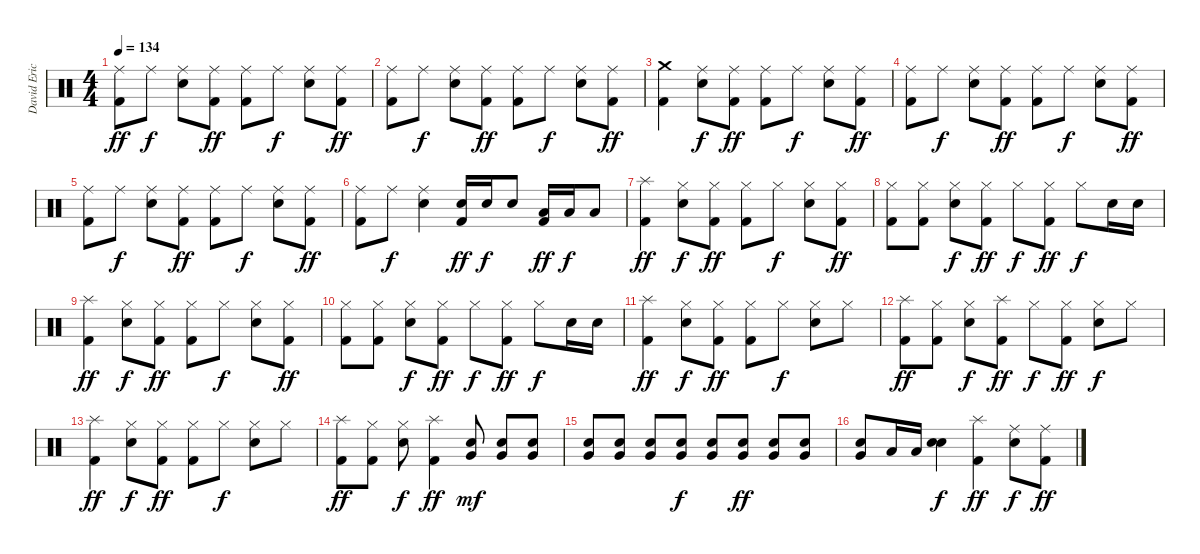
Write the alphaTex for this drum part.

\track ("David Eric Grohl" "David Eric") {instrument percussion}
\staff {score}
\articulation defaults
\ts (4 4)
\tempo 134
\clef neutral
\ks c
("Ride (middle)" "Kick (hit) 2").8{dy ff} "Ride (middle)".8{dy f} ("Ride (middle)" "Electric Snare (hit)").8 ("Ride (middle)" "Kick (hit) 2").8{dy ff} ("Ride (middle)" "Kick (hit) 2").8 "Ride (middle)".8{dy f} ("Ride (middle)" "Electric Snare (hit)").8 ("Ride (middle)" "Kick (hit) 2").8{dy ff} |
("Ride (middle)" "Kick (hit) 2").8 "Ride (middle)".8{dy f} ("Ride (middle)" "Electric Snare (hit)").8 ("Ride (middle)" "Kick (hit) 2").8{dy ff} ("Ride (middle)" "Kick (hit) 2").8 "Ride (middle)".8{dy f} ("Ride (middle)" "Electric Snare (hit)").8 ("Ride (middle)" "Kick (hit) 2").8{dy ff} |
("Crash medium (hit)" "Kick (hit) 2").4 ("Ride (middle)" "Electric Snare (hit)").8{dy f} ("Ride (middle)" "Kick (hit) 2").8{dy ff} ("Ride (middle)" "Kick (hit) 2").8 "Ride (middle)".8{dy f} ("Ride (middle)" "Electric Snare (hit)").8 ("Ride (middle)" "Kick (hit) 2").8{dy ff} |
("Ride (middle)" "Kick (hit) 2").8 "Ride (middle)".8{dy f} ("Ride (middle)" "Electric Snare (hit)").8 ("Ride (middle)" "Kick (hit) 2").8{dy ff} ("Ride (middle)" "Kick (hit) 2").8 "Ride (middle)".8{dy f} ("Ride (middle)" "Electric Snare (hit)").8 ("Ride (middle)" "Kick (hit) 2").8{dy ff} |
("Ride (middle)" "Kick (hit) 2").8 "Ride (middle)".8{dy f} ("Ride (middle)" "Electric Snare (hit)").8 ("Ride (middle)" "Kick (hit) 2").8{dy ff} ("Ride (middle)" "Kick (hit) 2").8 "Ride (middle)".8{dy f} ("Ride (middle)" "Electric Snare (hit)").8 ("Ride (middle)" "Kick (hit) 2").8{dy ff} |
("Ride (middle)" "Kick (hit) 2").8 "Ride (middle)".8{dy f} ("Ride (middle)" "Electric Snare (hit)").4 ("Electric Snare (hit)" "Kick (hit) 2").16{dy ff} "Electric Snare (hit)".16{dy f} "Electric Snare (hit)".8 ("Low Tom (hit)" "Kick (hit) 2").16{dy ff} "Low Tom (hit)".16{dy f} "Low Tom (hit)".8 |
("Splash (hit)" "Kick (hit) 2").4{dy ff} ("Hi-Hat (closed)" "Electric Snare (hit)").8{dy f} ("Hi-Hat (closed)" "Kick (hit) 2").8{dy ff} ("Hi-Hat (closed)" "Kick (hit) 2").8 "Hi-Hat (closed)".8{dy f} ("Hi-Hat (closed)" "Electric Snare (hit)").8 ("Hi-Hat (closed)" "Kick (hit) 2").8{dy ff} |
("Hi-Hat (closed)" "Kick (hit) 2").8 ("Hi-Hat (closed)" "Kick (hit) 2").8 ("Hi-Hat (closed)" "Electric Snare (hit)").8{dy f} ("Hi-Hat (closed)" "Kick (hit) 2").8{dy ff} "Hi-Hat (closed)".8{dy f} ("Hi-Hat (closed)" "Kick (hit) 2").8{dy ff} "Hi-Hat (closed)".8{dy f} "Electric Snare (hit)".16 "Electric Snare (hit)".16 |
("Splash (hit)" "Kick (hit) 2").4{dy ff} ("Hi-Hat (closed)" "Electric Snare (hit)").8{dy f} ("Hi-Hat (closed)" "Kick (hit) 2").8{dy ff} ("Hi-Hat (closed)" "Kick (hit) 2").8 "Hi-Hat (closed)".8{dy f} ("Hi-Hat (closed)" "Electric Snare (hit)").8 ("Hi-Hat (closed)" "Kick (hit) 2").8{dy ff} |
("Hi-Hat (closed)" "Kick (hit) 2").8 ("Hi-Hat (closed)" "Kick (hit) 2").8 ("Hi-Hat (closed)" "Electric Snare (hit)").8{dy f} ("Hi-Hat (closed)" "Kick (hit) 2").8{dy ff} "Hi-Hat (closed)".8{dy f} ("Hi-Hat (closed)" "Kick (hit) 2").8{dy ff} "Hi-Hat (closed)".8{dy f} "Electric Snare (hit)".16 "Electric Snare (hit)".16 |
("Splash (hit)" "Kick (hit) 2").4{dy ff} ("Hi-Hat (closed)" "Electric Snare (hit)").8{dy f} ("Hi-Hat (closed)" "Kick (hit) 2").8{dy ff} ("Hi-Hat (closed)" "Kick (hit) 2").8 "Hi-Hat (closed)".8{dy f} ("Hi-Hat (closed)" "Electric Snare (hit)").8 "Hi-Hat (closed)".8 |
("Splash (hit)" "Kick (hit) 2").8{dy ff} ("Hi-Hat (closed)" "Kick (hit) 2").8 ("Hi-Hat (closed)" "Electric Snare (hit)").8{dy f} ("Splash (hit)" "Kick (hit) 2").8{dy ff} "Hi-Hat (closed)".8{dy f} ("Hi-Hat (closed)" "Kick (hit) 2").8{dy ff} ("Hi-Hat (closed)" "Electric Snare (hit)").8{dy f} "Hi-Hat (closed)".8 |
("Splash (hit)" "Kick (hit) 2").4{dy ff} ("Hi-Hat (closed)" "Electric Snare (hit)").8{dy f} ("Hi-Hat (closed)" "Kick (hit) 2").8{dy ff} ("Hi-Hat (closed)" "Kick (hit) 2").8 "Hi-Hat (closed)".8{dy f} ("Hi-Hat (closed)" "Electric Snare (hit)").8 "Hi-Hat (closed)".8 |
("Splash (hit)" "Kick (hit) 2").8{dy ff} ("Hi-Hat (closed)" "Kick (hit) 2").8 ("Hi-Hat (closed)" "Electric Snare (hit)").8{dy f} ("Splash (hit)" "Kick (hit) 2").4{dy ff} ("Electric Snare (hit)" "Very Low Tom (hit)").8{dy mf} ("Electric Snare (hit)" "Very Low Tom (hit)").8 ("Electric Snare (hit)" "Very Low Tom (hit)").8 |
("Electric Snare (hit)" "Very Low Tom (hit)").8 ("Electric Snare (hit)" "Very Low Tom (hit)").8 ("Electric Snare (hit)" "Very Low Tom (hit)").8 ("Electric Snare (hit)" "Very Low Tom (hit)").8{dy f} ("Electric Snare (hit)" "Very Low Tom (hit)").8 ("Electric Snare (hit)" "Very Low Tom (hit)").8{dy ff} ("Electric Snare (hit)" "Very Low Tom (hit)").8 ("Electric Snare (hit)" "Very Low Tom (hit)").8 |
("Electric Snare (hit)" "Very Low Tom (hit)").8 "Low Tom (hit)".16 "Low Tom (hit)".16 ("Electric Snare (hit)" "Electric Snare (hit)").4{dy f} ("Splash (hit)" "Kick (hit) 2").4{dy ff} ("Ride (middle)" "Electric Snare (hit)").8{dy f} ("Ride (middle)" "Kick (hit) 2").8{dy ff}
